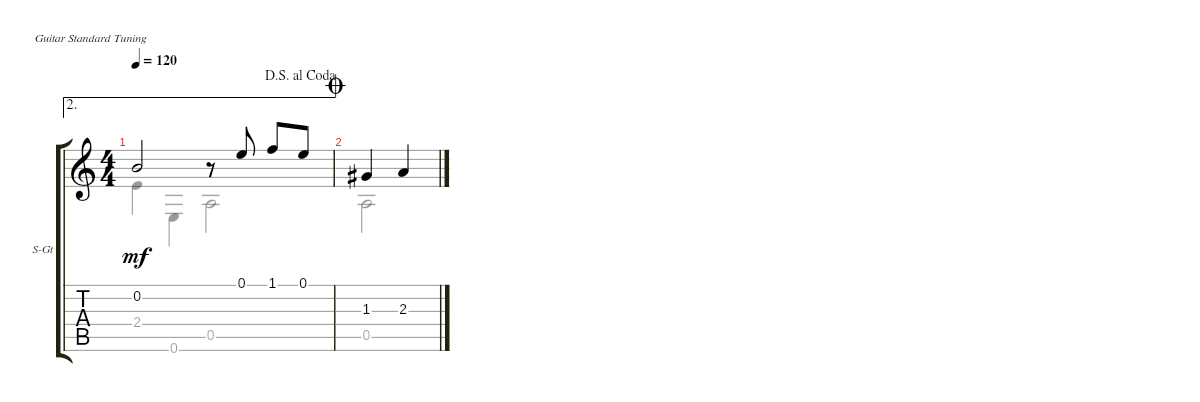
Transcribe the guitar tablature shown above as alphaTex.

\defaultSystemsLayout 4
\bracketExtendMode groupsimilarinstruments
\firstSystemTrackNameOrientation horizontal
\otherSystemsTrackNameOrientation horizontal
\track ("Steel Guitar" "S-Gt") {instrument acousticguitarsteel}
\staff {score tabs}
\tuning (E4 B3 G3 D3 A2 E2)
\voice
\ae 2
\ts (4 4)
\jump dalsegnoalcoda
\tempo 120
\clef g2
\ks c
0.2.2{dy mf} r.8 0.1.8 1.1.8 0.1.8 |
\jump coda
1.3.4 2.3.4
\voice
\clef g2
\ottava regular
\simile none
\ks c
2.4.4{dy mf} 0.6.4 0.5.2 |
0.5.2
